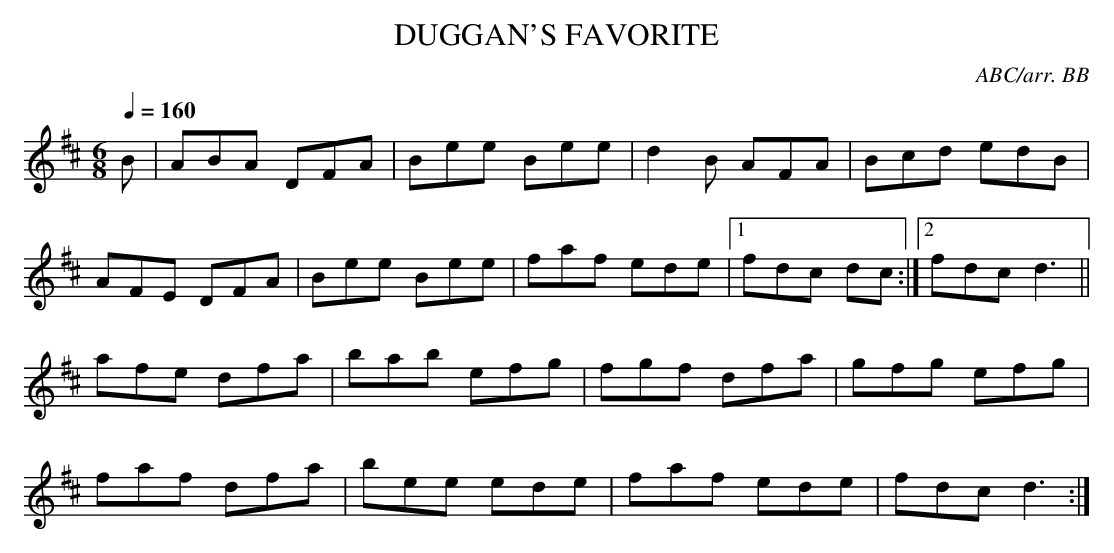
X:1
T:DUGGAN'S FAVORITE
C:ABC/arr. BB
Q:1/4=160
L:1/8
M:6/8
K:D
B|ABA DFA|Bee Bee|d2B AFA|Bcd edB|
AFE DFA|Bee Bee|faf ede|1 fdc dc :|\
[2 fdc d3||
afe dfa|bab efg|fgf dfa|gfg efg|
faf dfa|bee ede|faf ede|fdc d3 :|
